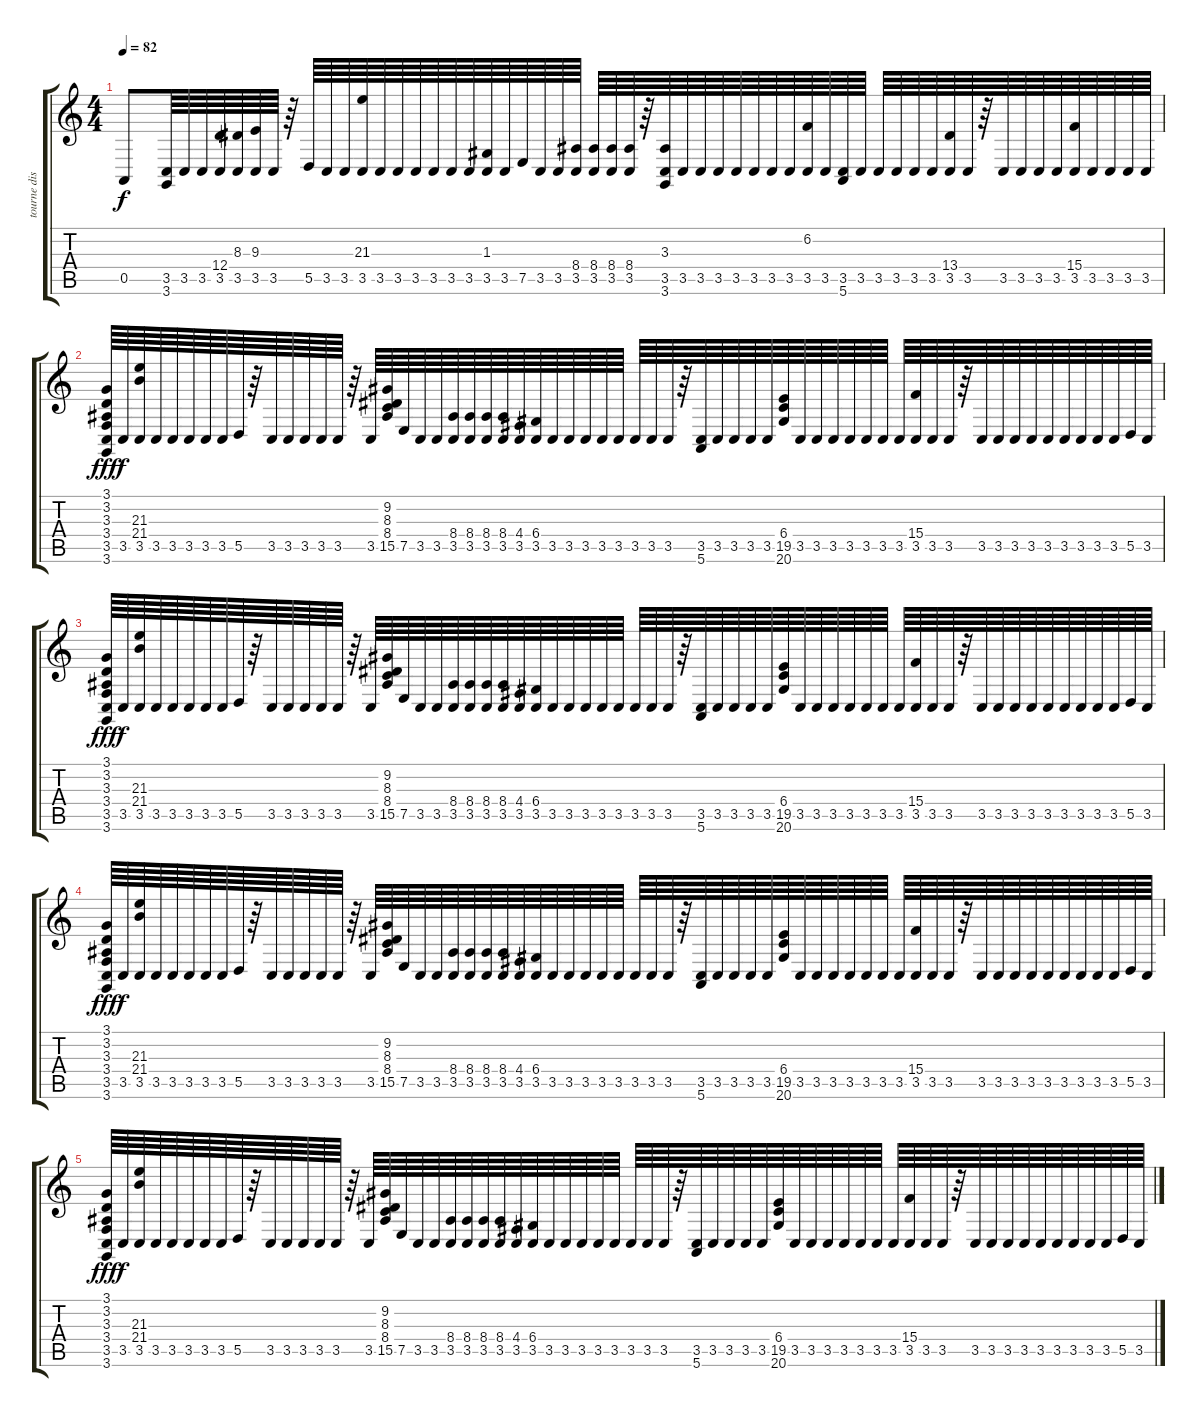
\track ("tourne disque" "tourne dis") {instrument gunshot}
\staff {score tabs}
\tuning (E4 B3 G3 D3 A2 E2) {hide}
\ts (4 4)
\tempo 82
\clef g2
\ks c
0.5.8{dy f volume 16 instrument gunshot} (3.5 3.6).64 3.5.64 3.5.64 (12.4 3.5).64 (8.3 3.5).64 (9.3 3.5).64 3.5.64 r.64 5.5.64 3.5.64 3.5.64 (21.3 3.5).64 3.5.64 3.5.64 3.5.64 3.5.64 3.5.64 3.5.64 (1.3 3.5).64 3.5.64 7.5.64 3.5.64 3.5.64 (8.4 3.5).64 (8.4 3.5).64 (8.4 3.5).64 (8.4 3.5).64 r.64 (3.3 3.5 3.6).64 3.5.64 3.5.64 3.5.64 3.5.64 3.5.64 3.5.64 3.5.64 (6.2 3.5).64 3.5.64 (3.5 5.6).64 3.5.64 3.5.64 3.5.64 3.5.64 3.5.64 (13.4 3.5).64 3.5.64 r.64 3.5.64 3.5.64 3.5.64 3.5.64 (15.4 3.5).64 3.5.64 3.5.64 3.5.64 3.5.64 |
(3.1 3.2 3.3 3.4 3.5 3.6).64{dy fff volume 6} 3.5.64{dy f} (21.3 21.4 3.5).64 3.5.64 3.5.64 3.5.64 3.5.64 3.5.64 5.5.64 r.64 3.5.64 3.5.64 3.5.64 3.5.64 3.5.64 r.64 3.5.64 (9.2 8.3 8.4 15.5).64 7.5.64 3.5.64 3.5.64 (8.4 3.5).64 (8.4 3.5).64 (8.4 3.5).64 (8.4 3.5).64 (4.4 3.5).64 (6.4 3.5).64 3.5.64 3.5.64 3.5.64 3.5.64 3.5.64 3.5.64 3.5.64 3.5.64 r.64 (3.5 5.6).64 3.5.64 3.5.64 3.5.64 3.5.64 (6.4 19.5 20.6).64 3.5.64 3.5.64 3.5.64 3.5.64 3.5.64 3.5.64 3.5.64 (15.4 3.5).64 3.5.64 3.5.64 r.64 3.5.64 3.5.64 3.5.64 3.5.64 3.5.64 3.5.64 3.5.64 3.5.64 3.5.64 5.5.64 3.5.64 |
(3.1 3.2 3.3 3.4 3.5 3.6).64{dy fff} 3.5.64{dy f} (21.3 21.4 3.5).64 3.5.64 3.5.64 3.5.64 3.5.64 3.5.64 5.5.64 r.64 3.5.64 3.5.64 3.5.64 3.5.64 3.5.64 r.64 3.5.64 (9.2 8.3 8.4 15.5).64 7.5.64 3.5.64 3.5.64 (8.4 3.5).64 (8.4 3.5).64 (8.4 3.5).64 (8.4 3.5).64 (4.4 3.5).64 (6.4 3.5).64 3.5.64 3.5.64 3.5.64 3.5.64 3.5.64 3.5.64 3.5.64 3.5.64 r.64 (3.5 5.6).64 3.5.64 3.5.64 3.5.64 3.5.64 (6.4 19.5 20.6).64 3.5.64 3.5.64 3.5.64 3.5.64 3.5.64 3.5.64 3.5.64 (15.4 3.5).64 3.5.64 3.5.64 r.64 3.5.64 3.5.64 3.5.64 3.5.64 3.5.64 3.5.64 3.5.64 3.5.64 3.5.64 5.5.64 3.5.64 |
(3.1 3.2 3.3 3.4 3.5 3.6).64{dy fff volume 1} 3.5.64{dy f} (21.3 21.4 3.5).64 3.5.64 3.5.64 3.5.64 3.5.64 3.5.64 5.5.64 r.64 3.5.64 3.5.64 3.5.64 3.5.64 3.5.64 r.64 3.5.64 (9.2 8.3 8.4 15.5).64 7.5.64 3.5.64 3.5.64 (8.4 3.5).64 (8.4 3.5).64 (8.4 3.5).64 (8.4 3.5).64 (4.4 3.5).64 (6.4 3.5).64 3.5.64 3.5.64 3.5.64 3.5.64 3.5.64 3.5.64 3.5.64 3.5.64 r.64 (3.5 5.6).64 3.5.64 3.5.64 3.5.64 3.5.64 (6.4 19.5 20.6).64 3.5.64 3.5.64 3.5.64 3.5.64 3.5.64 3.5.64 3.5.64 (15.4 3.5).64 3.5.64 3.5.64 r.64 3.5.64 3.5.64 3.5.64 3.5.64 3.5.64 3.5.64 3.5.64 3.5.64 3.5.64 5.5.64 3.5.64 |
(3.1 3.2 3.3 3.4 3.5 3.6).64{dy fff} 3.5.64{dy f} (21.3 21.4 3.5).64 3.5.64 3.5.64 3.5.64 3.5.64 3.5.64 5.5.64 r.64 3.5.64 3.5.64 3.5.64 3.5.64 3.5.64 r.64 3.5.64 (9.2 8.3 8.4 15.5).64 7.5.64 3.5.64 3.5.64 (8.4 3.5).64 (8.4 3.5).64 (8.4 3.5).64 (8.4 3.5).64 (4.4 3.5).64 (6.4 3.5).64 3.5.64 3.5.64 3.5.64 3.5.64 3.5.64 3.5.64 3.5.64 3.5.64 r.64 (3.5 5.6).64 3.5.64 3.5.64 3.5.64 3.5.64 (6.4 19.5 20.6).64 3.5.64 3.5.64 3.5.64 3.5.64 3.5.64 3.5.64 3.5.64 (15.4 3.5).64 3.5.64 3.5.64 r.64 3.5.64 3.5.64 3.5.64 3.5.64 3.5.64 3.5.64 3.5.64 3.5.64 3.5.64 5.5.64 3.5.64
